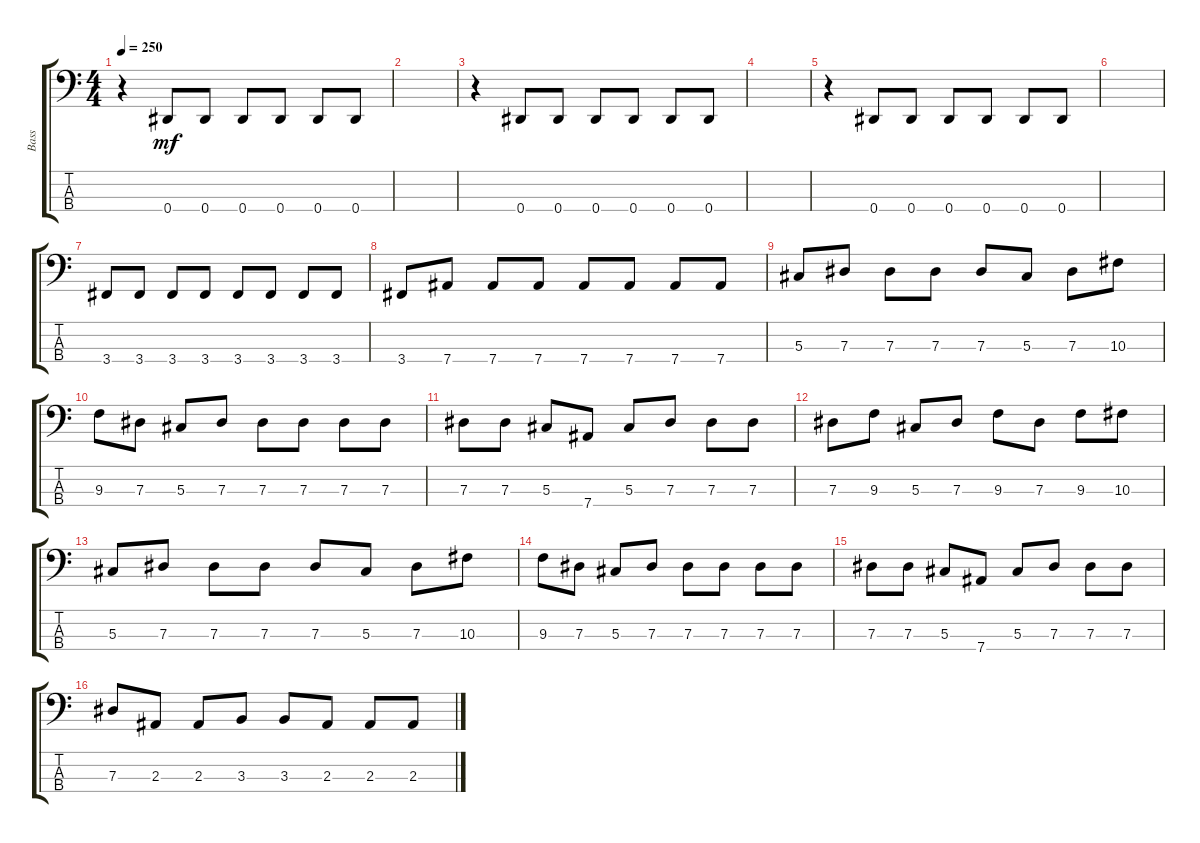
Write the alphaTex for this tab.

\track ("Bass" "Bass") {instrument electricbassfinger}
\staff {score tabs}
\tuning (Gb2 Db2 Ab1 Eb1) {hide}
\ts (4 4)
\tempo 250
\clef f4
\ks c
r.4{dy mf} 0.4.8 0.4.8 0.4.8 0.4.8 0.4.8 0.4.8 |
|
r.4 0.4.8 0.4.8 0.4.8 0.4.8 0.4.8 0.4.8 |
|
r.4 0.4.8 0.4.8 0.4.8 0.4.8 0.4.8 0.4.8 |
|
3.4.8 3.4.8 3.4.8 3.4.8 3.4.8 3.4.8 3.4.8 3.4.8 |
3.4.8 7.4.8 7.4.8 7.4.8 7.4.8 7.4.8 7.4.8 7.4.8 |
5.3.8 7.3.8 7.3.8 7.3.8 7.3.8 5.3.8 7.3.8 10.3.8 |
9.3.8 7.3.8 5.3.8 7.3.8 7.3.8 7.3.8 7.3.8 7.3.8 |
7.3.8 7.3.8 5.3.8 7.4.8 5.3.8 7.3.8 7.3.8 7.3.8 |
7.3.8 9.3.8 5.3.8 7.3.8 9.3.8 7.3.8 9.3.8 10.3.8 |
5.3.8 7.3.8 7.3.8 7.3.8 7.3.8 5.3.8 7.3.8 10.3.8 |
9.3.8 7.3.8 5.3.8 7.3.8 7.3.8 7.3.8 7.3.8 7.3.8 |
7.3.8 7.3.8 5.3.8 7.4.8 5.3.8 7.3.8 7.3.8 7.3.8 |
7.3.8 2.3.8 2.3.8 3.3.8 3.3.8 2.3.8 2.3.8 2.3.8
